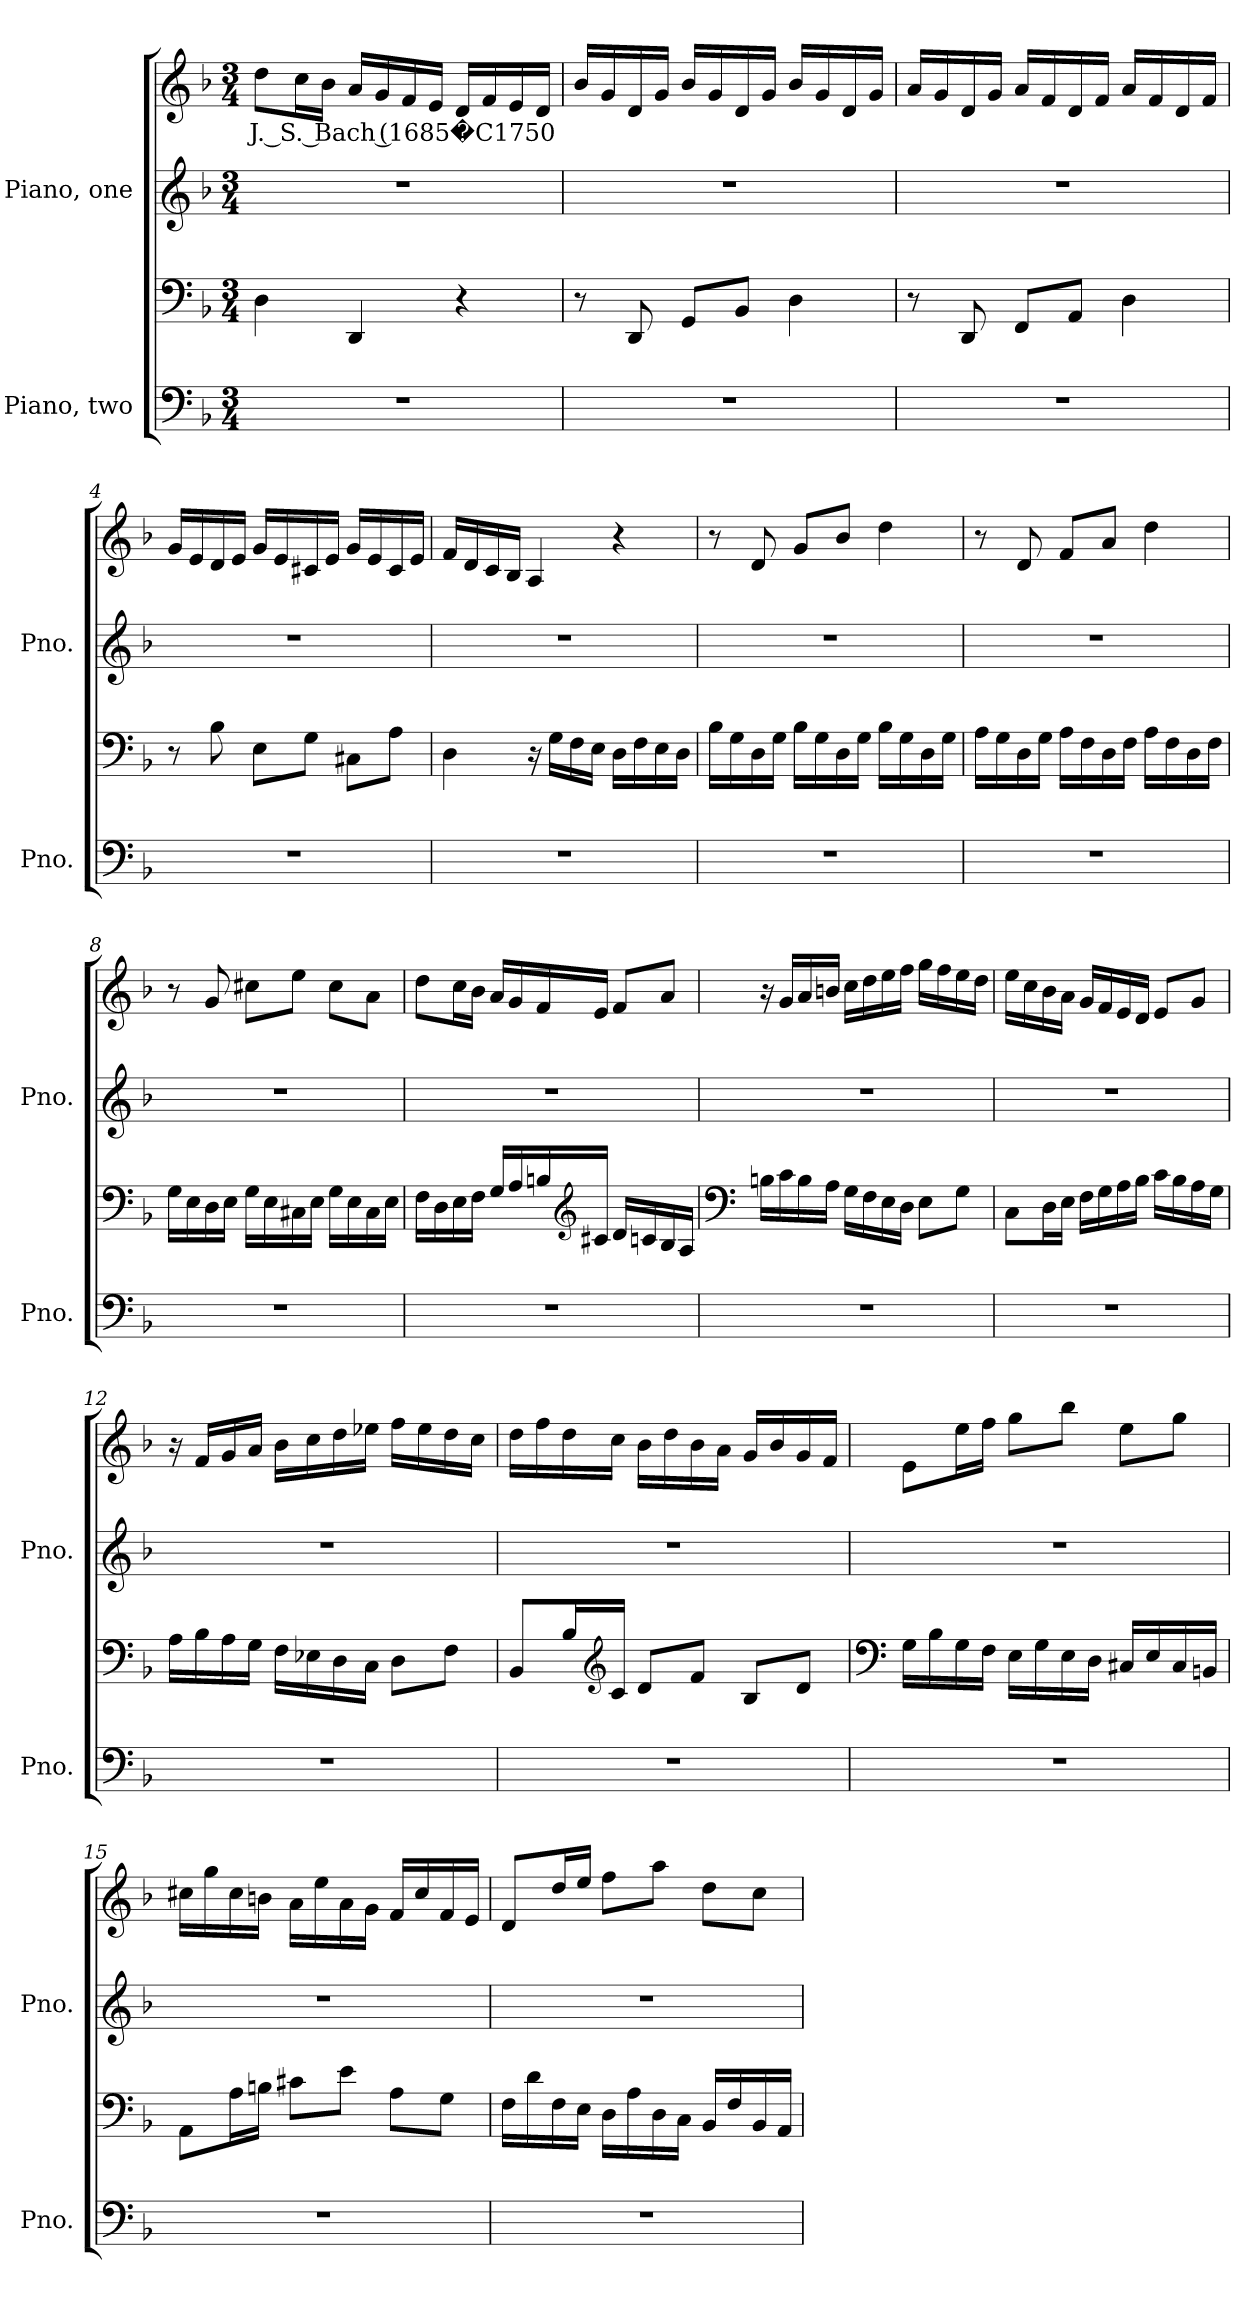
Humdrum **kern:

**kern	**kern	**kern	**kern	**text
*part2	*part2	*part1	*part1	*part1
*staff4	*staff3	*staff2	*staff1	*staff1
*I"Piano, two	*	*I"Piano, one	*	*
*I'Pno.	*	*I'Pno.	*	*
*clefF4	*clefF4	*clefG2	*clefG2	*
*k[b-]	*k[b-]	*k[b-]	*k[b-]	*
*M3/4	*M3/4	*M3/4	*M3/4	*
*MM120	*MM120	*MM120	*MM120	*
=1	=1	=1	=1	=1
!	!	!	!	!LO:LY:b
2.r	4D\	2.r	8dd\L	J. S. Bach (1685�C1750
.	.	.	16cc\L	.
.	.	.	16b-\JJ	.
.	4DD/	.	16a/LL	.
.	.	.	16g/	.
.	.	.	16f/	.
.	.	.	16e/JJ	.
.	4r	.	16d/LL	.
.	.	.	16f/	.
.	.	.	16e/	.
.	.	.	16d/JJ	.
=2	=2	=2	=2	=2
2.r	8r	2.r	16b-/LL	.
.	.	.	16g/	.
.	8DD/	.	16d/	.
.	.	.	16g/JJ	.
.	8GG/L	.	16b-/LL	.
.	.	.	16g/	.
.	8BB-/J	.	16d/	.
.	.	.	16g/JJ	.
.	4D\	.	16b-/LL	.
.	.	.	16g/	.
.	.	.	16d/	.
.	.	.	16g/JJ	.
!!LO:LB:g=z
=3	=3	=3	=3	=3
2.r	8r	2.r	16a/LL	.
.	.	.	16g/	.
.	8DD/	.	16d/	.
.	.	.	16g/JJ	.
.	8FF/L	.	16a/LL	.
.	.	.	16f/	.
.	8AA/J	.	16d/	.
.	.	.	16f/JJ	.
.	4D\	.	16a/LL	.
.	.	.	16f/	.
.	.	.	16d/	.
.	.	.	16f/JJ	.
=4	=4	=4	=4	=4
2.r	8r	2.r	16g/LL	.
.	.	.	16e/	.
.	8B-\	.	16d/	.
.	.	.	16e/JJ	.
.	8E\L	.	16g/LL	.
.	.	.	16e/	.
.	8G\J	.	16c#X/	.
.	.	.	16e/JJ	.
.	8C#X\L	.	16g/LL	.
.	.	.	16e/	.
.	8A\J	.	16c#/	.
.	.	.	16e/JJ	.
=5	=5	=5	=5	=5
2.r	4D\	2.r	16f/LL	.
.	.	.	16d/	.
.	.	.	16c/	.
.	.	.	16B-/JJ	.
.	16r	.	4A/	.
.	16G\LL	.	.	.
.	16F\	.	.	.
.	16E\JJ	.	.	.
.	16D\LL	.	4r	.
.	16F\	.	.	.
.	16E\	.	.	.
.	16D\JJ	.	.	.
!!LO:LB:g=z
=6	=6	=6	=6	=6
2.r	16B-\LL	2.r	8r	.
.	16G\	.	.	.
.	16D\	.	8d/	.
.	16G\JJ	.	.	.
.	16B-\LL	.	8g/L	.
.	16G\	.	.	.
.	16D\	.	8b-/J	.
.	16G\JJ	.	.	.
.	16B-\LL	.	4dd\	.
.	16G\	.	.	.
.	16D\	.	.	.
.	16G\JJ	.	.	.
=7	=7	=7	=7	=7
2.r	16A\LL	2.r	8r	.
.	16G\	.	.	.
.	16D\	.	8d/	.
.	16G\JJ	.	.	.
.	16A\LL	.	8f/L	.
.	16F\	.	.	.
.	16D\	.	8a/J	.
.	16F\JJ	.	.	.
.	16A\LL	.	4dd\	.
.	16F\	.	.	.
.	16D\	.	.	.
.	16F\JJ	.	.	.
=8	=8	=8	=8	=8
2.r	16G\LL	2.r	8r	.
.	16E\	.	.	.
.	16D\	.	8g/	.
.	16E\JJ	.	.	.
.	16G\LL	.	8cc#X\L	.
.	16E\	.	.	.
.	16C#X\	.	8ee\J	.
.	16E\JJ	.	.	.
.	16G\LL	.	8cc#\L	.
.	16E\	.	.	.
.	16C#\	.	8a\J	.
.	16E\JJ	.	.	.
!!LO:PB:g=z
=9	=9	=9	=9	=9
2.r	16F\LL	2.r	8dd\L	.
.	16D\	.	.	.
.	16E\	.	16cc\L	.
.	16F\JJ	.	16b-\JJ	.
.	16G/LL	.	16a/LL	.
.	16A/	.	16g/	.
.	16Bn/	.	16f/	.
*	*clefG2	*	*	*
.	16c#X/JJ	.	16e/JJ	.
.	16d/LL	.	8f/L	.
.	16cn/	.	.	.
.	16B/	.	8a/J	.
.	16A/JJ	.	.	.
=10	=10	=10	=10	=10
*	*clefF4	*	*	*
2.r	16Bn\LL	2.r	16r	.
.	16c\	.	16g/LL	.
.	16B\	.	16a/	.
.	16A\JJ	.	16bn/JJ	.
.	16G\LL	.	16cc\LL	.
.	16F\	.	16dd\	.
.	16E\	.	16ee\	.
.	16D\JJ	.	16ff\JJ	.
.	8E\L	.	16gg\LL	.
.	.	.	16ff\	.
.	8G\J	.	16ee\	.
.	.	.	16dd\JJ	.
=11	=11	=11	=11	=11
2.r	8C\L	2.r	16ee\LL	.
.	.	.	16cc\	.
.	16D\L	.	16b-\	.
.	16E\JJ	.	16a\JJ	.
.	16F\LL	.	16g/LL	.
.	16G\	.	16f/	.
.	16A\	.	16e/	.
.	16B-\JJ	.	16d/JJ	.
.	16c\LL	.	8e/L	.
.	16B-\	.	.	.
.	16A\	.	8g/J	.
.	16G\JJ	.	.	.
!!LO:LB:g=z
=12	=12	=12	=12	=12
2.r	16A\LL	2.r	16r	.
.	16B-\	.	16f/LL	.
.	16A\	.	16g/	.
.	16G\JJ	.	16a/JJ	.
.	16F\LL	.	16b-\LL	.
.	16E-X\	.	16cc\	.
.	16D\	.	16dd\	.
.	16C\JJ	.	16ee-X\JJ	.
.	8D\L	.	16ff\LL	.
.	.	.	16ee-\	.
.	8F\J	.	16dd\	.
.	.	.	16cc\JJ	.
=13	=13	=13	=13	=13
2.r	8BB-/L	2.r	16dd\LL	.
.	.	.	16ff\	.
.	16B-/L	.	16dd\	.
*	*clefG2	*	*	*
.	16c/JJ	.	16cc\JJ	.
.	8d/L	.	16b-\LL	.
.	.	.	16dd\	.
.	8f/J	.	16b-\	.
.	.	.	16a\JJ	.
.	8B-/L	.	16g/LL	.
.	.	.	16b-/	.
.	8d/J	.	16g/	.
.	.	.	16f/JJ	.
=14	=14	=14	=14	=14
*	*clefF4	*	*	*
2.r	16G\LL	2.r	8e\L	.
.	16B-\	.	.	.
.	16G\	.	16ee\L	.
.	16F\JJ	.	16ff\JJ	.
.	16E\LL	.	8gg\L	.
.	16G\	.	.	.
.	16E\	.	8bb-\J	.
.	16D\JJ	.	.	.
.	16C#X/LL	.	8ee\L	.
.	16E/	.	.	.
.	16C#/	.	8gg\J	.
.	16BBn/JJ	.	.	.
!!LO:LB:g=z
=15	=15	=15	=15	=15
2.r	8AA\L	2.r	16cc#X\LL	.
.	.	.	16gg\	.
.	16A\L	.	16cc#\	.
.	16Bn\JJ	.	16bn\JJ	.
.	8c#X\L	.	16a\LL	.
.	.	.	16ee\	.
.	8e\J	.	16a\	.
.	.	.	16g\JJ	.
.	8A\L	.	16f/LL	.
.	.	.	16cc#/	.
.	8G\J	.	16f/	.
.	.	.	16e/JJ	.
=16	=16	=16	=16	=16
2.r	16F\LL	2.r	8d/L	.
.	16d\	.	.	.
.	16F\	.	16dd/L	.
.	16E\JJ	.	16ee/JJ	.
.	16D\LL	.	8ff\L	.
.	16A\	.	.	.
.	16D\	.	8aa\J	.
.	16C\JJ	.	.	.
.	16BB-/LL	.	8dd\L	.
.	16F/	.	.	.
.	16BB-/	.	8cc\J	.
.	16AA/JJ	.	.	.
=	=	=	=	=
*-	*-	*-	*-	*-
